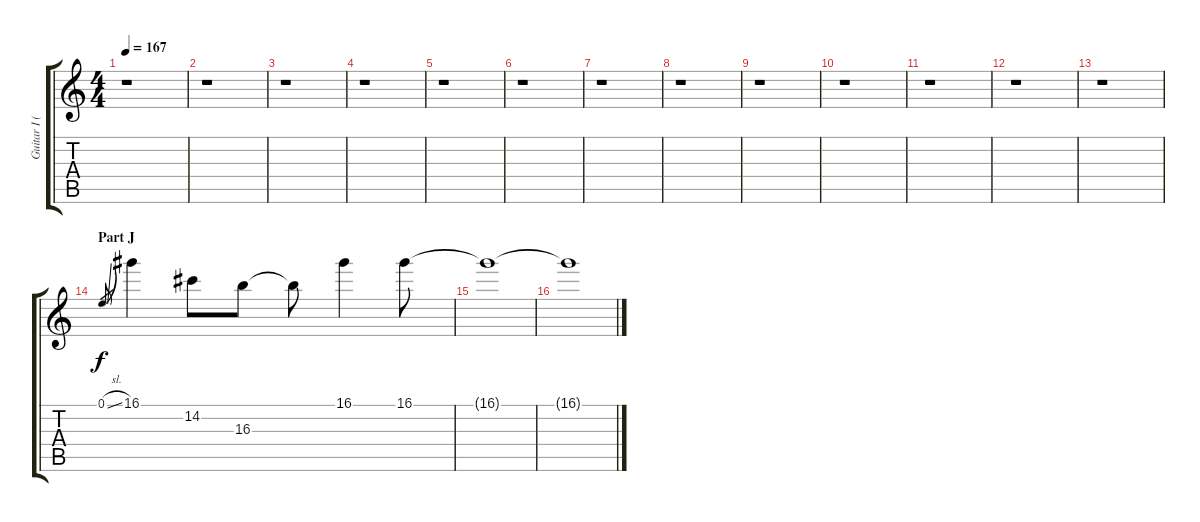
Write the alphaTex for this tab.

\track ("Guitar I (Ken)" "Guitar I (") {mute instrument electricguitarclean}
\staff {score tabs}
\tuning (E4 B3 G3 D3 A2 E2) {hide}
\ts (4 4)
\tempo 167
\clef g2
\ks c
r.1{dy f} |
r.1 |
r.1 |
r.1 |
r.1 |
r.1 |
r.1 |
r.1 |
r.1 |
r.1 |
r.1 |
r.1 |
r.1 |
\section ("" "Part J")
0.1{sl}.8{gr} 16.1.4 14.2.8 16.3.8 16.3{t}.8 16.1.4 16.1.8 |
16.1{t}.1 |
16.1{t}.1
